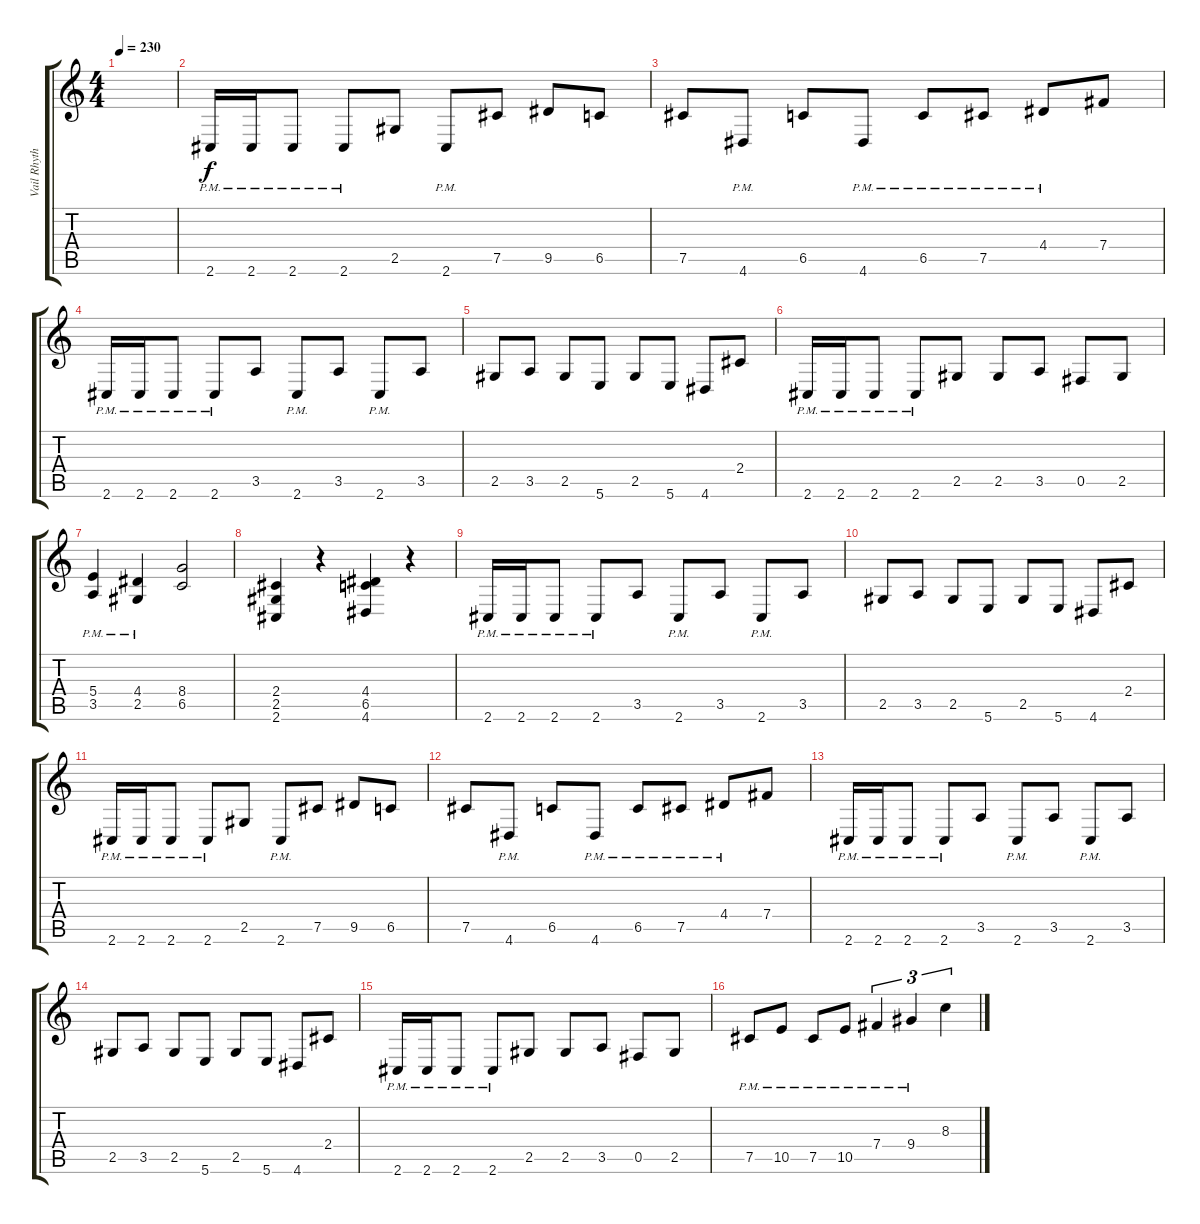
\track ("Vail Rhythm" "Vail Rhyth") {instrument overdrivenguitar}
\staff {score tabs}
\tuning (Db4 Ab3 E3 B2 Gb2 B1) {hide}
\ts (4 4)
\tempo 230
\clef g2
\ks c
|
2.6{pm}.16 2.6{pm}.16 2.6{pm}.8 2.6{pm}.8 2.5.8 2.6{pm}.8 7.5.8 9.5.8 6.5.8 |
7.5.8 4.6{pm}.8 6.5.8 4.6{pm}.8 6.5{pm}.8 7.5{pm}.8 4.4{pm}.8 7.4.8 |
2.6{pm}.16 2.6{pm}.16 2.6{pm}.8 2.6{pm}.8 3.5.8 2.6{pm}.8 3.5.8 2.6{pm}.8 3.5.8 |
2.5.8 3.5.8 2.5.8 5.6.8 2.5.8 5.6.8 4.6.8 2.4.8 |
2.6{pm}.16 2.6{pm}.16 2.6{pm}.8 2.6{pm}.8 2.5.8 2.5.8 3.5.8 0.5.8 2.5.8 |
(5.4{pm} 3.5{pm}).4 (4.4{pm} 2.5{pm}).4 (8.4 6.5).2 |
(2.4 2.5 2.6).4 r.4 (4.4 6.5 4.6).4 r.4 |
2.6{pm}.16 2.6{pm}.16 2.6{pm}.8 2.6{pm}.8 3.5.8 2.6{pm}.8 3.5.8 2.6{pm}.8 3.5.8 |
2.5.8 3.5.8 2.5.8 5.6.8 2.5.8 5.6.8 4.6.8 2.4.8 |
2.6{pm}.16 2.6{pm}.16 2.6{pm}.8 2.6{pm}.8 2.5.8 2.6{pm}.8 7.5.8 9.5.8 6.5.8 |
7.5.8 4.6{pm}.8 6.5.8 4.6{pm}.8 6.5{pm}.8 7.5{pm}.8 4.4{pm}.8 7.4.8 |
2.6{pm}.16 2.6{pm}.16 2.6{pm}.8 2.6{pm}.8 3.5.8 2.6{pm}.8 3.5.8 2.6{pm}.8 3.5.8 |
2.5.8 3.5.8 2.5.8 5.6.8 2.5.8 5.6.8 4.6.8 2.4.8 |
2.6{pm}.16 2.6{pm}.16 2.6{pm}.8 2.6{pm}.8 2.5.8 2.5.8 3.5.8 0.5.8 2.5.8 |
7.5{pm}.8 10.5{pm}.8 7.5{pm}.8 10.5{pm}.8 7.4{pm}.4{tu (3 2)} 9.4{pm}.4{tu (3 2)} 8.3.4{tu (3 2)}
